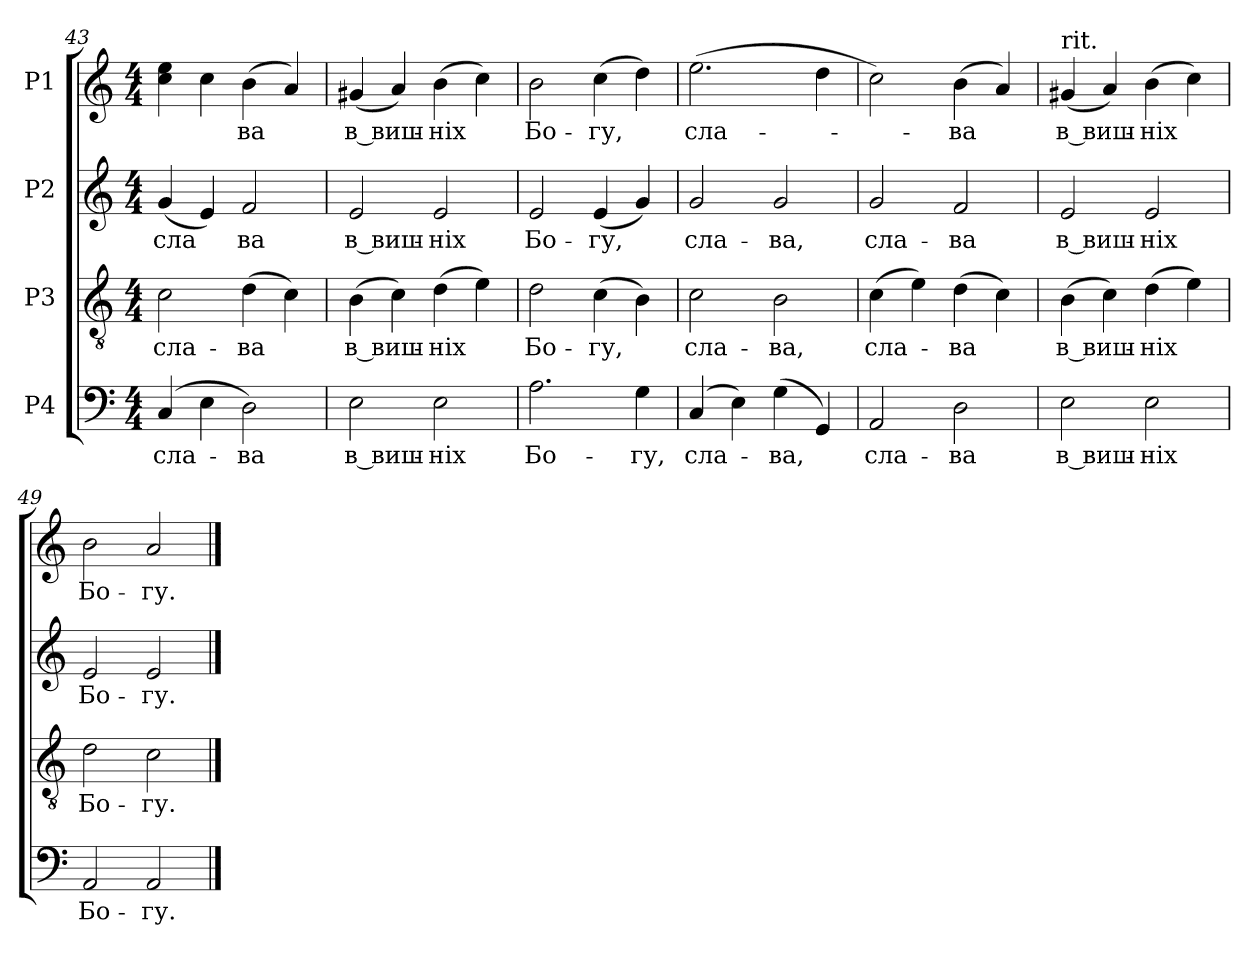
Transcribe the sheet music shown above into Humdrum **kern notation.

**kern	**text	**kern	**text	**kern	**text	**kern	**text
*part4	*part4	*part3	*part3	*part2	*part2	*part1	*part1
*staff4	*staff4	*staff3	*staff3	*staff2	*staff2	*staff1	*staff1
*I"P4	*	*I"P3	*	*I"P2	*	*I"P1	*
*clefF4	*	*clefGv2	*	*clefG2	*	*clefG2	*
*	*	*ITrd7c12	*	*	*	*	*
*k[]	*	*k[]	*	*k[]	*	*k[]	*
*C:	*	*C:	*	*C:	*	*C:	*
*M4/4	*	*M4/4	*	*M4/4	*	*M4/4	*
=43	=43	=43	=43	=43	=43	=43	=43
!	!LO:LY:b:color=#000000	!	!	!	!	!	!
!	!	!	!LO:LY:b:color=#000000	!	!	!	!
!	!	!	!	!	!LO:LY:b:color=#000000	!	!
(4Ci/	сла-	2Ci\	сла-	(4gi/	сла	4cci\ 4eei	.
4Ei\	.	.	.	4ei/)	.	4cci\	.
!	!LO:LY:b:color=#000000	!	!	!	!	!	!
!	!	!	!LO:LY:b:color=#000000	!	!	!	!
!	!	!	!	!	!LO:LY:b:color=#000000	!	!
!	!	!	!	!	!	!	!LO:LY:b:color=#000000
2Di\)	-ва	(4Di\	-ва	2fi/	ва	(4bi\	-ва
.	.	4Ci\)	.	.	.	4ai/)	.
=44	=44	=44	=44	=44	=44	=44	=44
!	!LO:LY:b:color=#000000	!	!	!	!	!	!
!	!	!	!LO:LY:b:color=#000000	!	!	!	!
!	!	!	!	!	!LO:LY:b:color=#000000	!	!
!	!	!	!	!	!	!	!LO:LY:b:color=#000000
2Ei\	в виш-	(4BBi\	в виш-	2ei/	в виш-	(4g#Xi/	в виш-
.	.	4Ci\)	.	.	.	4ai/)	.
!	!LO:LY:b:color=#000000	!	!	!	!	!	!
!	!	!	!LO:LY:b:color=#000000	!	!	!	!
!	!	!	!	!	!LO:LY:b:color=#000000	!	!
!	!	!	!	!	!	!	!LO:LY:b:color=#000000
2Ei\	-ніх	(4Di\	-ніх	2ei/	-ніх	(4bi\	-ніх
.	.	4Ei\)	.	.	.	4cci\)	.
=45	=45	=45	=45	=45	=45	=45	=45
!	!LO:LY:b:color=#000000	!	!	!	!	!	!
!	!	!	!LO:LY:b:color=#000000	!	!	!	!
!	!	!	!	!	!LO:LY:b:color=#000000	!	!
!	!	!	!	!	!	!	!LO:LY:b:color=#000000
2.Ai\	Бо-	2Di\	Бо-	2ei/	Бо-	2bi\	Бо-
!	!	!	!LO:LY:b:color=#000000	!	!	!	!
!	!	!	!	!	!LO:LY:b:color=#000000	!	!
!	!	!	!	!	!	!	!LO:LY:b:color=#000000
.	.	(4Ci\	-гу,	(4ei/	-гу,	(4cci\	-гу,
!	!LO:LY:b:color=#000000	!	!	!	!	!	!
4Gi\	-гу,	4BBi\)	.	4gi/)	.	4ddi\)	.
!!LO:LB:g=z
=46	=46	=46	=46	=46	=46	=46	=46
!	!LO:LY:b:color=#000000	!	!	!	!	!	!
!	!	!	!LO:LY:b:color=#000000	!	!	!	!
!	!	!	!	!	!LO:LY:b:color=#000000	!	!
!	!	!	!	!	!	!	!LO:LY:b:color=#000000
(4Ci/	сла-	2Ci\	сла-	2gi/	сла-	(2.eei\	сла-
4Ei\)	.	.	.	.	.	.	.
!	!LO:LY:b:color=#000000	!	!	!	!	!	!
!	!	!	!LO:LY:b:color=#000000	!	!	!	!
!	!	!	!	!	!LO:LY:b:color=#000000	!	!
(4Gi\	-ва,	2BBi\	-ва,	2gi/	-ва,	.	.
4GGi/)	.	.	.	.	.	4ddi\	.
=47	=47	=47	=47	=47	=47	=47	=47
!	!LO:LY:b:color=#000000	!	!	!	!	!	!
!	!	!	!LO:LY:b:color=#000000	!	!	!	!
!	!	!	!	!	!LO:LY:b:color=#000000	!	!
2AAi/	сла-	(4Ci\	сла-	2gi/	сла-	2cci\)	.
.	.	4Ei\)	.	.	.	.	.
!	!LO:LY:b:color=#000000	!	!	!	!	!	!
!	!	!	!LO:LY:b:color=#000000	!	!	!	!
!	!	!	!	!	!LO:LY:b:color=#000000	!	!
!	!	!	!	!	!	!	!LO:LY:b:color=#000000
2Di\	-ва	(4Di\	-ва	2fi/	-ва	(4bi\	-ва
.	.	4Ci\)	.	.	.	4ai/)	.
=48	=48	=48	=48	=48	=48	=48	=48
!	!LO:LY:b:color=#000000	!	!	!	!	!	!
!	!	!	!LO:LY:b:color=#000000	!	!	!	!
!	!	!	!	!	!LO:LY:b:color=#000000	!	!
!	!	!	!	!	!	!LO:TX:t=rit.	!
!	!	!	!	!	!	!	!LO:LY:b:color=#000000
2Ei\	в виш-	(4BBi\	в виш-	2ei/	в виш-	(4g#Xi/	в виш-
.	.	4Ci\)	.	.	.	4ai/)	.
!	!LO:LY:b:color=#000000	!	!	!	!	!	!
!	!	!	!LO:LY:b:color=#000000	!	!	!	!
!	!	!	!	!	!LO:LY:b:color=#000000	!	!
!	!	!	!	!	!	!	!LO:LY:b:color=#000000
2Ei\	-ніх	(4Di\	-ніх	2ei/	-ніх	(4bi\	-ніх
.	.	4Ei\)	.	.	.	4cci\)	.
=49	=49	=49	=49	=49	=49	=49	=49
!	!LO:LY:b:color=#000000	!	!	!	!	!	!
!	!	!	!LO:LY:b:color=#000000	!	!	!	!
!	!	!	!	!	!LO:LY:b:color=#000000	!	!
!	!	!	!	!	!	!	!LO:LY:b:color=#000000
2AAi/	Бо-	2Di\	Бо-	2ei/	Бо-	2bi\	Бо-
!	!LO:LY:b:color=#000000	!	!	!	!	!	!
!	!	!	!LO:LY:b:color=#000000	!	!	!	!
!	!	!	!	!	!LO:LY:b:color=#000000	!	!
!	!	!	!	!	!	!	!LO:LY:b:color=#000000
2AAi/	-гу.	2Ci\	-гу.	2ei/	-гу.	2ai/	-гу.
==	==	==	==	==	==	==	==
*-	*-	*-	*-	*-	*-	*-	*-
